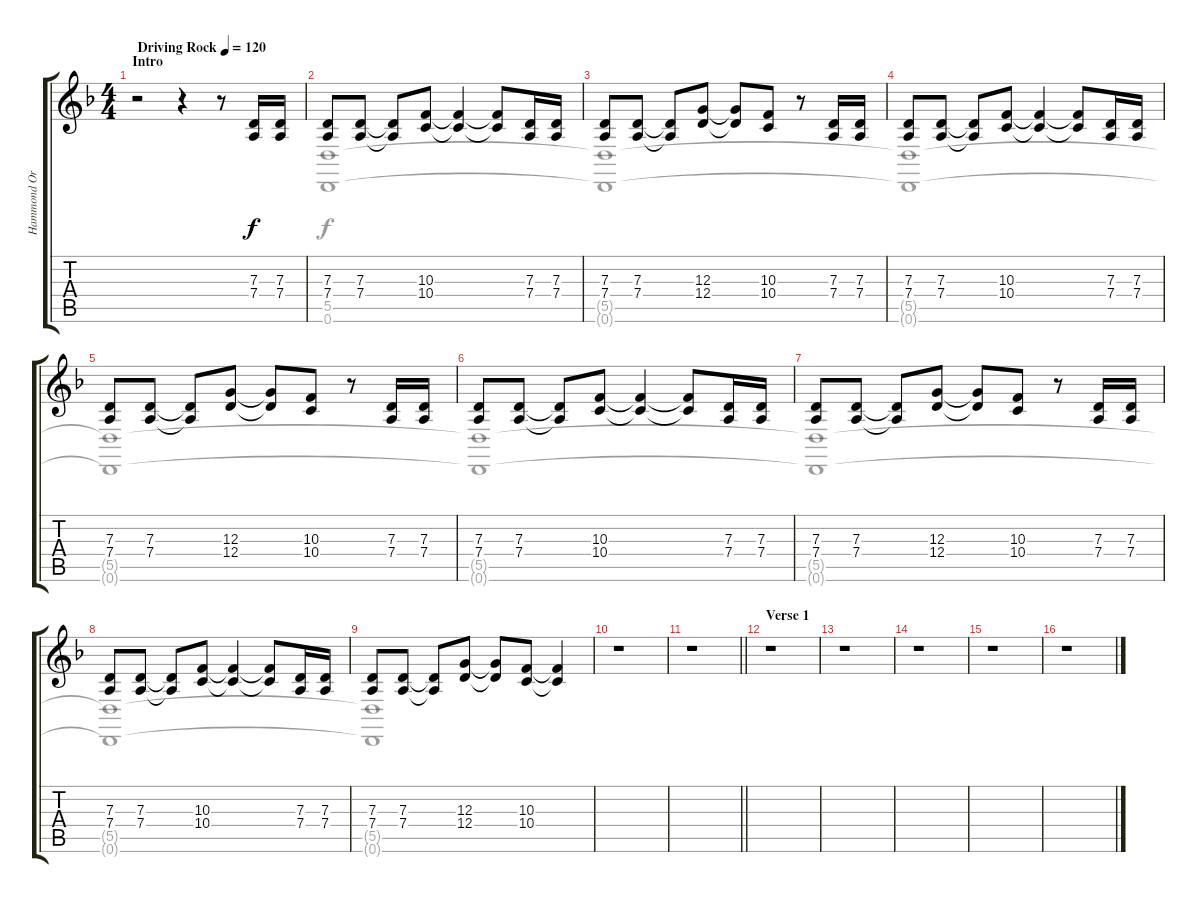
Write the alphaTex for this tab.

\track ("Hammond Organ" "Hammond Or") {instrument churchorgan}
\staff {score tabs}
\tuning (E4 B3 G3 D3 A2 D2) {hide}
\voice
\ts (4 4)
\section ("" "Intro")
\tempo (120 "Driving Rock")
\clef g2
\ks dminor
r.2{dy f instrument churchorgan} r.4 r.8 (7.3 7.4).16 (7.3 7.4).16 |
(7.3 7.4).8 (7.3 7.4).8 (7.3{t} 7.4{t}).8 (10.3 10.4).8 (10.3{t} 10.4{t}).4 (10.3{t} 10.4{t}).8 (7.3 7.4).16 (7.3 7.4).16 |
(7.3 7.4).8 (7.3 7.4).8 (7.3{t} 7.4{t}).8 (12.3 12.4).8 (12.3{t} 12.4{t}).8 (10.3 10.4).8 r.8 (7.3 7.4).16 (7.3 7.4).16 |
(7.3 7.4).8 (7.3 7.4).8 (7.3{t} 7.4{t}).8 (10.3 10.4).8 (10.3{t} 10.4{t}).4 (10.3{t} 10.4{t}).8 (7.3 7.4).16 (7.3 7.4).16 |
(7.3 7.4).8 (7.3 7.4).8 (7.3{t} 7.4{t}).8 (12.3 12.4).8 (12.3{t} 12.4{t}).8 (10.3 10.4).8 r.8 (7.3 7.4).16 (7.3 7.4).16 |
(7.3 7.4).8 (7.3 7.4).8 (7.3{t} 7.4{t}).8 (10.3 10.4).8 (10.3{t} 10.4{t}).4 (10.3{t} 10.4{t}).8 (7.3 7.4).16 (7.3 7.4).16 |
(7.3 7.4).8 (7.3 7.4).8 (7.3{t} 7.4{t}).8 (12.3 12.4).8 (12.3{t} 12.4{t}).8 (10.3 10.4).8 r.8 (7.3 7.4).16 (7.3 7.4).16 |
(7.3 7.4).8 (7.3 7.4).8 (7.3{t} 7.4{t}).8 (10.3 10.4).8 (10.3{t} 10.4{t}).4 (10.3{t} 10.4{t}).8 (7.3 7.4).16 (7.3 7.4).16 |
(7.3 7.4).8 (7.3 7.4).8 (7.3{t} 7.4{t}).8 (12.3 12.4).8 (12.3{t} 12.4{t}).8 (10.3 10.4).8 (10.3{t} 10.4{t}).4 |
r.1 |
\barLineRight lightlight
r.1 |
\section ("" "Verse 1")
r.1 |
r.1 |
r.1 |
r.1 |
r.1
\voice
\clef g2
\ottava regular
\simile none
\ks dminor
|
(5.5 0.6).1 |
(5.5{t} 0.6{t}).1 |
(5.5{t} 0.6{t}).1 |
(5.5{t} 0.6{t}).1 |
(5.5{t} 0.6{t}).1 |
(5.5{t} 0.6{t}).1 |
(5.5{t} 0.6{t}).1 |
(5.5{t} 0.6{t}).1 |
|
\barLineRight lightlight
|
|
|
|
|
